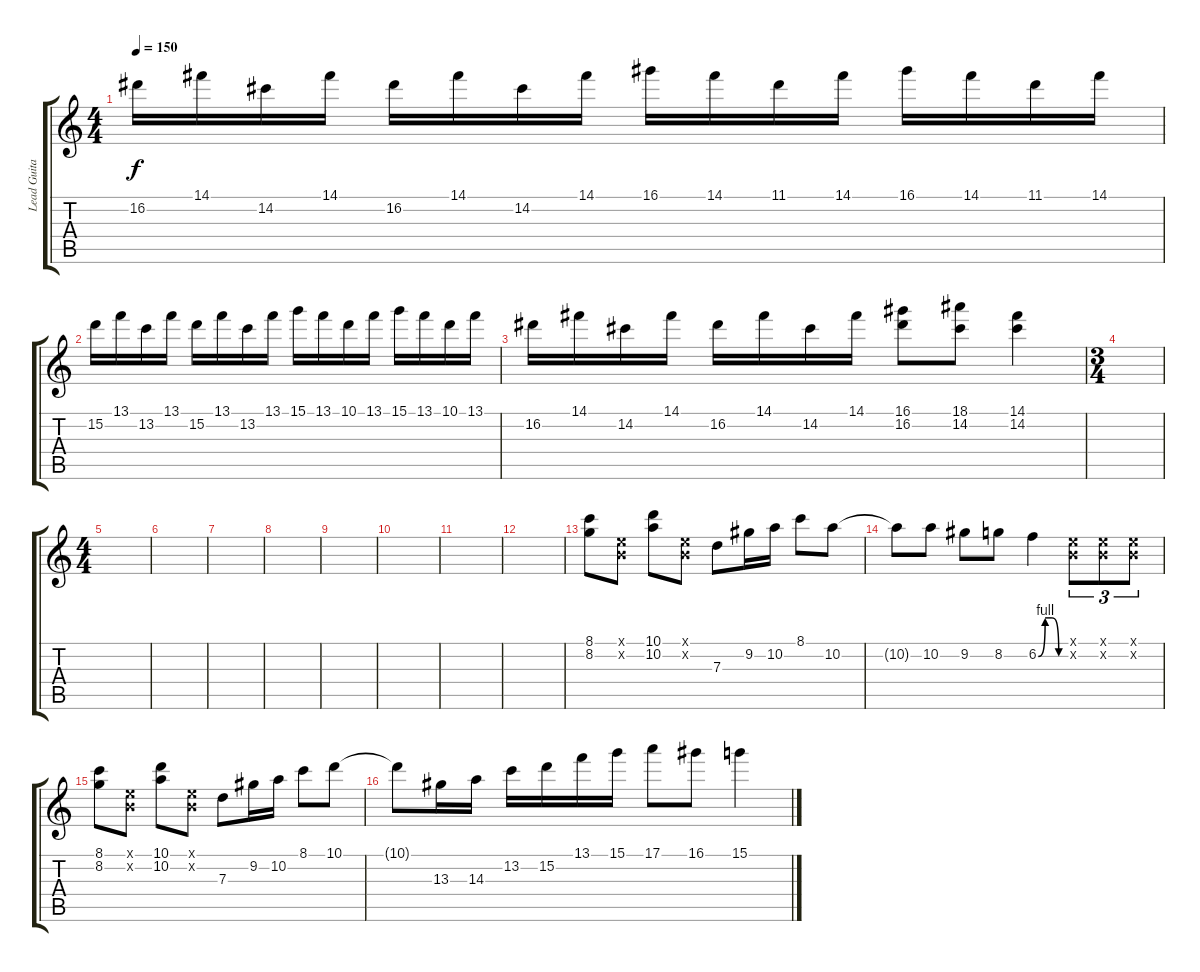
\track ("Lead Guitar" "Lead Guita") {instrument distortionguitar}
\staff {score tabs}
\tuning (E4 B3 G3 D3 A2 D2) {hide}
\ts (4 4)
\tempo 150
\clef g2
\ks c
16.2.16{dy f} 14.1.16 14.2.16 14.1.16 16.2.16 14.1.16 14.2.16 14.1.16 16.1.16 14.1.16 11.1.16 14.1.16 16.1.16 14.1.16 11.1.16 14.1.16 |
15.2.16 13.1.16 13.2.16 13.1.16 15.2.16 13.1.16 13.2.16 13.1.16 15.1.16 13.1.16 10.1.16 13.1.16 15.1.16 13.1.16 10.1.16 13.1.16 |
16.2.16 14.1.16 14.2.16 14.1.16 16.2.16 14.1.16 14.2.16 14.1.16 (16.1 16.2).8 (18.1 14.2).8 (14.1 14.2).4 |
\ts (3 4)
|
\ts (4 4)
|
|
|
|
|
|
|
|
(8.1 8.2).8 (0.1{x} 0.2{x}).8 (10.1 10.2).8 (0.1{x} 0.2{x}).8 7.3.8 9.2.16 10.2.16 8.1.8 10.2.8 |
10.2{t}.8 10.2.8 9.2.8 8.2.8 6.2{be (custom 0 0 15 4 30 4 45 0 60 0)}.4 (0.1{x} 0.2{x}).8{tu (3 2)} (0.1{x} 0.2{x}).8{tu (3 2)} (0.1{x} 0.2{x}).8{tu (3 2)} |
(8.1 8.2).8 (0.1{x} 0.2{x}).8 (10.1 10.2).8 (0.1{x} 0.2{x}).8 7.3.8 9.2.16 10.2.16 8.1.8 10.1.8 |
10.1{t}.8 13.3.16 14.3.16 13.2.16 15.2.16 13.1.16 15.1.16 17.1.8 16.1.8 15.1.4
